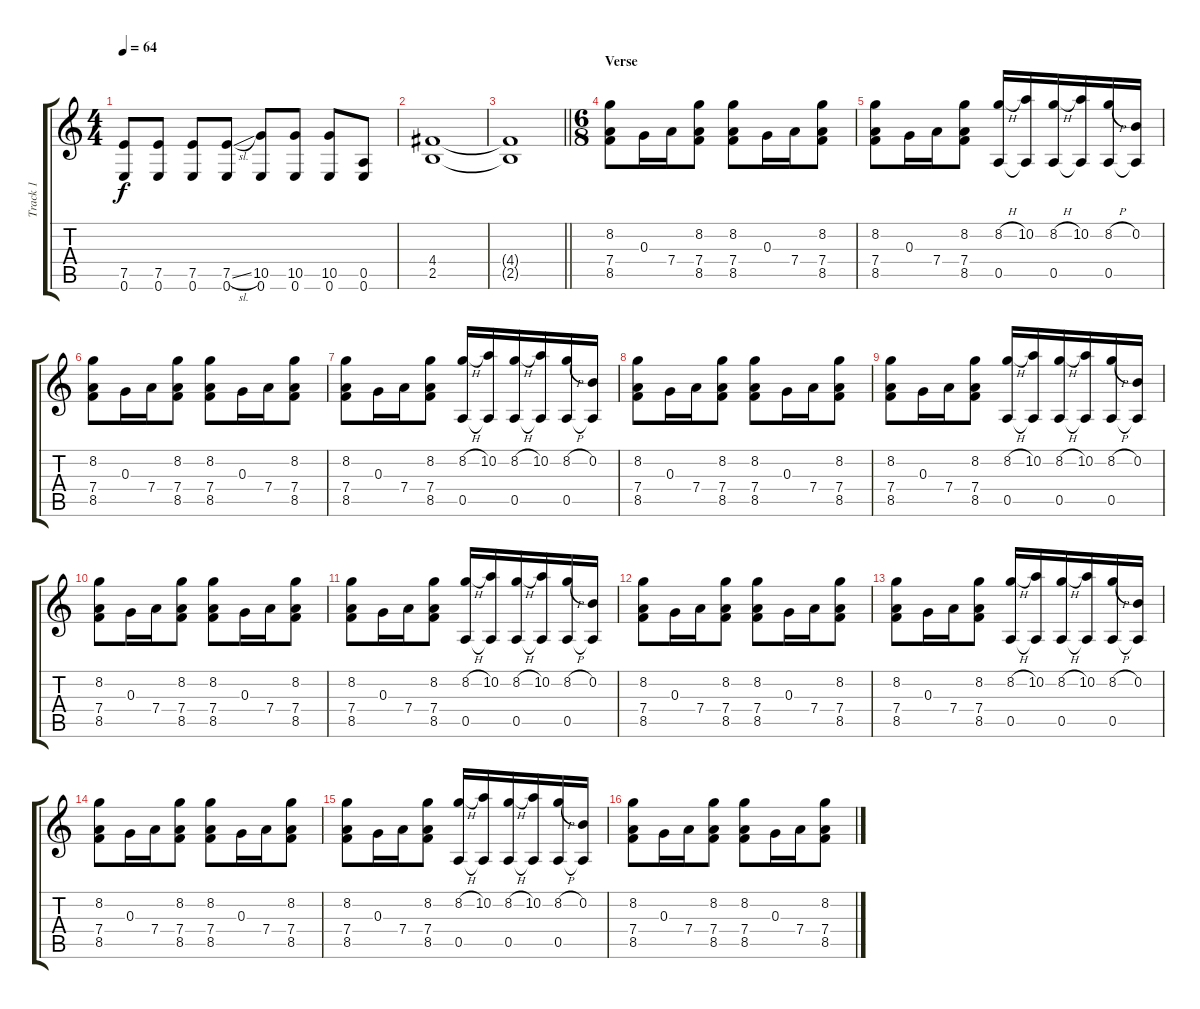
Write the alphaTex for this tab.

\track ("Track 1" "Track 1") {instrument acousticguitarsteel}
\staff {score tabs}
\tuning (E4 B3 G3 D3 A2 E2) {hide}
\ts (4 4)
\tempo 64
\clef g2
\ks c
(7.5 0.6).8{dy f} (7.5 0.6).8 (7.5 0.6).8 (7.5{sl} 0.6).8 (10.5 0.6).8 (10.5 0.6).8 (10.5 0.6).8 (0.5 0.6).8 |
(4.4 2.5).1 |
\barLineRight lightlight
(4.4{t} 2.5{t}).1 |
\ts (6 8)
\section ("" "Verse")
(8.2 7.4 8.5).8 0.3.16 7.4.16 (8.2 7.4 8.5).8 (8.2 7.4 8.5).8 0.3.16 7.4.16 (8.2 7.4 8.5).8 |
(8.2 7.4 8.5).8 0.3.16 7.4.16 (8.2 7.4 8.5).8 (8.2{h} 0.5).16 (10.2 0.5{t}).16 (8.2{h} 0.5).16 (10.2 0.5{t}).16 (8.2{h} 0.5).16 (0.2 0.5{t}).16 |
(8.2 7.4 8.5).8 0.3.16 7.4.16 (8.2 7.4 8.5).8 (8.2 7.4 8.5).8 0.3.16 7.4.16 (8.2 7.4 8.5).8 |
(8.2 7.4 8.5).8 0.3.16 7.4.16 (8.2 7.4 8.5).8 (8.2{h} 0.5).16 (10.2 0.5{t}).16 (8.2{h} 0.5).16 (10.2 0.5{t}).16 (8.2{h} 0.5).16 (0.2 0.5{t}).16 |
(8.2 7.4 8.5).8 0.3.16 7.4.16 (8.2 7.4 8.5).8 (8.2 7.4 8.5).8 0.3.16 7.4.16 (8.2 7.4 8.5).8 |
(8.2 7.4 8.5).8 0.3.16 7.4.16 (8.2 7.4 8.5).8 (8.2{h} 0.5).16 (10.2 0.5{t}).16 (8.2{h} 0.5).16 (10.2 0.5{t}).16 (8.2{h} 0.5).16 (0.2 0.5{t}).16 |
(8.2 7.4 8.5).8 0.3.16 7.4.16 (8.2 7.4 8.5).8 (8.2 7.4 8.5).8 0.3.16 7.4.16 (8.2 7.4 8.5).8 |
(8.2 7.4 8.5).8 0.3.16 7.4.16 (8.2 7.4 8.5).8 (8.2{h} 0.5).16 (10.2 0.5{t}).16 (8.2{h} 0.5).16 (10.2 0.5{t}).16 (8.2{h} 0.5).16 (0.2 0.5{t}).16 |
(8.2 7.4 8.5).8 0.3.16 7.4.16 (8.2 7.4 8.5).8 (8.2 7.4 8.5).8 0.3.16 7.4.16 (8.2 7.4 8.5).8 |
(8.2 7.4 8.5).8 0.3.16 7.4.16 (8.2 7.4 8.5).8 (8.2{h} 0.5).16 (10.2 0.5{t}).16 (8.2{h} 0.5).16 (10.2 0.5{t}).16 (8.2{h} 0.5).16 (0.2 0.5{t}).16 |
(8.2 7.4 8.5).8 0.3.16 7.4.16 (8.2 7.4 8.5).8 (8.2 7.4 8.5).8 0.3.16 7.4.16 (8.2 7.4 8.5).8 |
(8.2 7.4 8.5).8 0.3.16 7.4.16 (8.2 7.4 8.5).8 (8.2{h} 0.5).16 (10.2 0.5{t}).16 (8.2{h} 0.5).16 (10.2 0.5{t}).16 (8.2{h} 0.5).16 (0.2 0.5{t}).16 |
(8.2 7.4 8.5).8 0.3.16 7.4.16 (8.2 7.4 8.5).8 (8.2 7.4 8.5).8 0.3.16 7.4.16 (8.2 7.4 8.5).8
